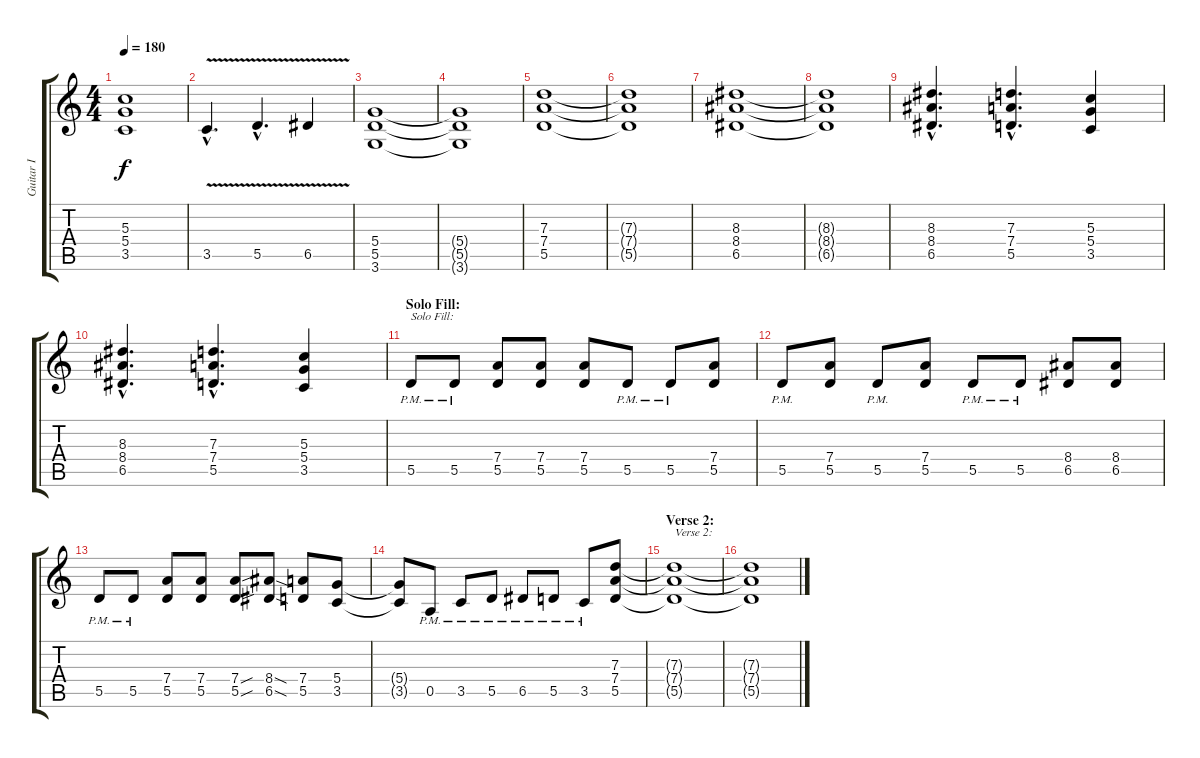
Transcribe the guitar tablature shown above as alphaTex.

\track ("Guitar I" "Guitar I") {instrument distortionguitar}
\staff {score tabs}
\tuning (E4 B3 G3 D3 A2 E2) {hide}
\ts (4 4)
\tempo 180
\clef g2
\ks c
(5.3 5.4 3.5).1{dy f} |
3.5{v hac}.4{d} 5.5{v hac}.4{d} 6.5{v}.4 |
(5.4 5.5 3.6).1 |
(5.4{t} 5.5{t} 3.6{t}).1 |
(7.3 7.4 5.5).1 |
(7.3{t} 7.4{t} 5.5{t}).1 |
(8.3 8.4 6.5).1 |
(8.3{t} 8.4{t} 6.5{t}).1 |
(8.3{hac} 8.4{hac} 6.5{hac}).4{d} (7.3{hac} 7.4{hac} 5.5{hac}).4{d} (5.3 5.4 3.5).4 |
(8.3{hac} 8.4{hac} 6.5{hac}).4{d} (7.3{hac} 7.4{hac} 5.5{hac}).4{d} (5.3 5.4 3.5).4 |
\section ("" "Solo Fill:")
5.5{pm}.8{txt "Solo Fill:"} 5.5{pm}.8 (7.4 5.5).8 (7.4 5.5).8 (7.4 5.5).8 5.5{pm}.8 5.5{pm}.8 (7.4 5.5).8 |
5.5{pm}.8 (7.4 5.5).8 5.5{pm}.8 (7.4 5.5).8 5.5{pm}.8 5.5{pm}.8 (8.4 6.5).8 (8.4 6.5).8 |
5.5{pm}.8 5.5{pm}.8 (7.4 5.5).8 (7.4 5.5).8 (7.4{sou} 5.5{sou}).8 (8.4{sod} 6.5{sod}).8 (7.4 5.5).8 (5.4 3.5).8 |
(5.4{t} 3.5{t}).8 0.5{pm}.8 3.5{pm}.8 5.5{pm}.8 6.5{pm}.8 5.5{pm}.8 3.5{pm}.8 (7.3 7.4 5.5).8 |
\section ("" "Verse 2:")
(7.3{t} 7.4{t} 5.5{t}).1{txt "Verse 2:"} |
(7.3{t} 7.4{t} 5.5{t}).1
